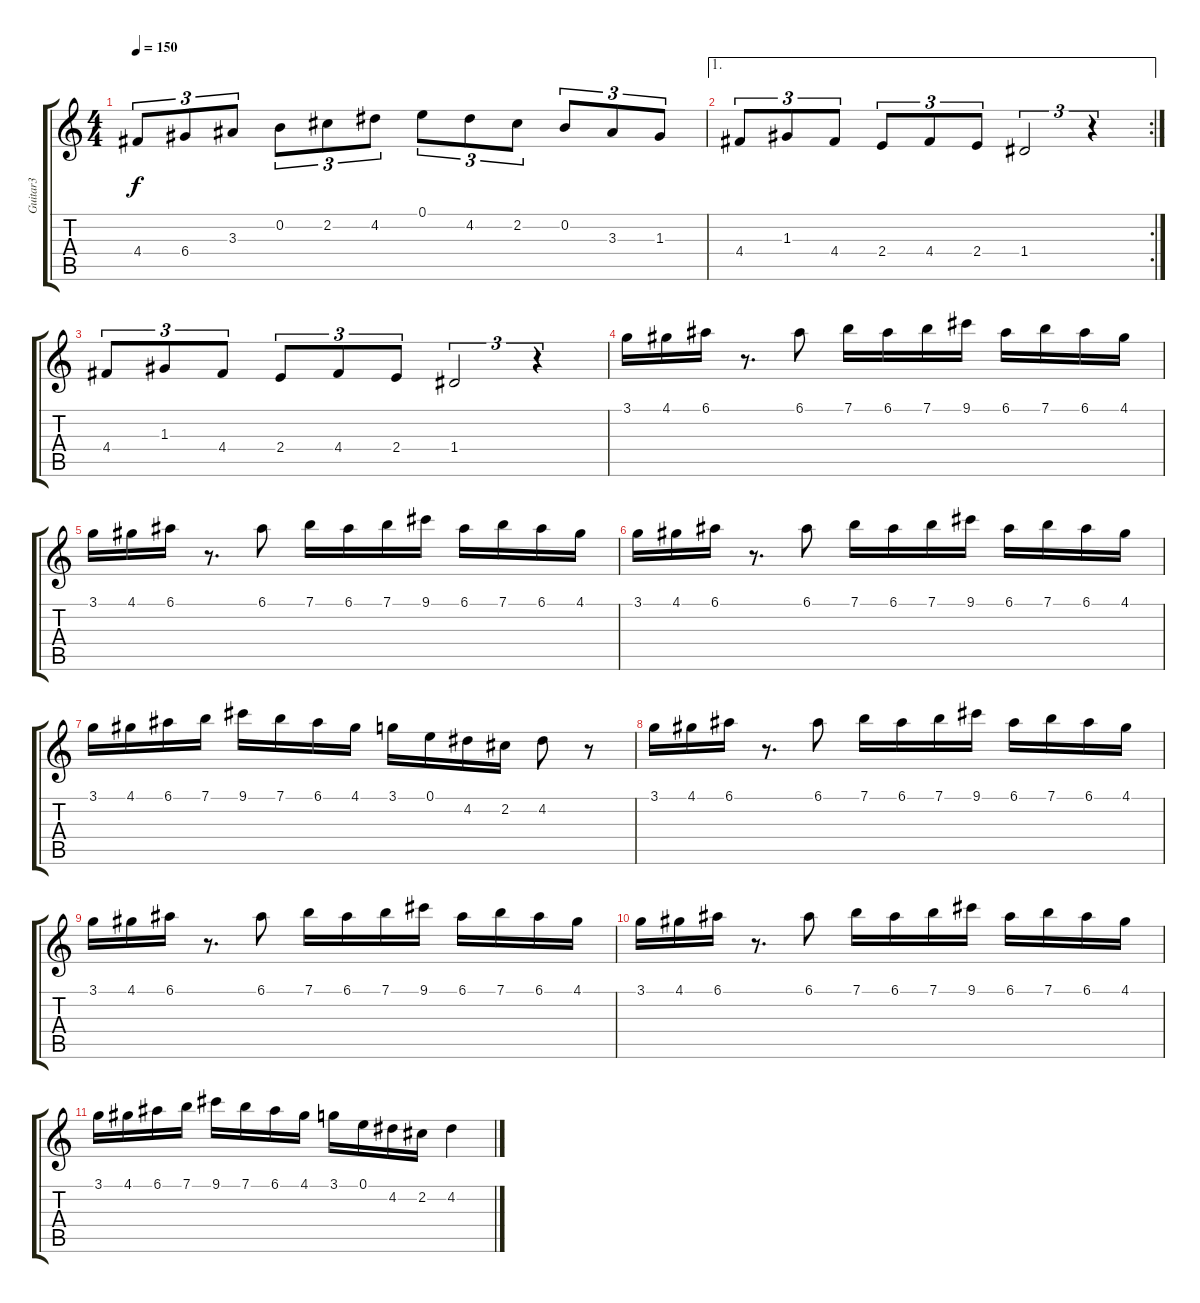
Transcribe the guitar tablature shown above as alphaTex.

\track ("Guitar3" "Guitar3") {instrument electricguitarjazz}
\staff {score tabs}
\tuning (E4 B3 G3 D3 A2 E2) {hide}
\ts (4 4)
\tempo 150
\clef g2
\ks c
4.4.8{tu (3 2) dy f} 6.4.8{tu (3 2)} 3.3.8{tu (3 2)} 0.2.8{tu (3 2)} 2.2.8{tu (3 2)} 4.2.8{tu (3 2)} 0.1.8{tu (3 2)} 4.2.8{tu (3 2)} 2.2.8{tu (3 2)} 0.2.8{tu (3 2)} 3.3.8{tu (3 2)} 1.3.8{tu (3 2)} |
\ae 1
\rc 2
4.4.8{tu (3 2)} 1.3.8{tu (3 2)} 4.4.8{tu (3 2)} 2.4.8{tu (3 2)} 4.4.8{tu (3 2)} 2.4.8{tu (3 2)} 1.4.2{tu (3 2)} r.4{tu (3 2)} |
4.4.8{tu (3 2)} 1.3.8{tu (3 2)} 4.4.8{tu (3 2)} 2.4.8{tu (3 2)} 4.4.8{tu (3 2)} 2.4.8{tu (3 2)} 1.4.2{tu (3 2)} r.4{tu (3 2)} |
3.1.16 4.1.16 6.1.16 r.8{d} 6.1.8 7.1.16 6.1.16 7.1.16 9.1.16 6.1.16 7.1.16 6.1.16 4.1.16 |
3.1.16 4.1.16 6.1.16 r.8{d} 6.1.8 7.1.16 6.1.16 7.1.16 9.1.16 6.1.16 7.1.16 6.1.16 4.1.16 |
3.1.16 4.1.16 6.1.16 r.8{d} 6.1.8 7.1.16 6.1.16 7.1.16 9.1.16 6.1.16 7.1.16 6.1.16 4.1.16 |
3.1.16 4.1.16 6.1.16 7.1.16 9.1.16 7.1.16 6.1.16 4.1.16 3.1.16 0.1.16 4.2.16 2.2.16 4.2.8 r.8 |
3.1.16 4.1.16 6.1.16 r.8{d} 6.1.8 7.1.16 6.1.16 7.1.16 9.1.16 6.1.16 7.1.16 6.1.16 4.1.16 |
3.1.16 4.1.16 6.1.16 r.8{d} 6.1.8 7.1.16 6.1.16 7.1.16 9.1.16 6.1.16 7.1.16 6.1.16 4.1.16 |
3.1.16 4.1.16 6.1.16 r.8{d} 6.1.8 7.1.16 6.1.16 7.1.16 9.1.16 6.1.16 7.1.16 6.1.16 4.1.16 |
3.1.16 4.1.16 6.1.16 7.1.16 9.1.16 7.1.16 6.1.16 4.1.16 3.1.16 0.1.16 4.2.16 2.2.16 4.2.4
